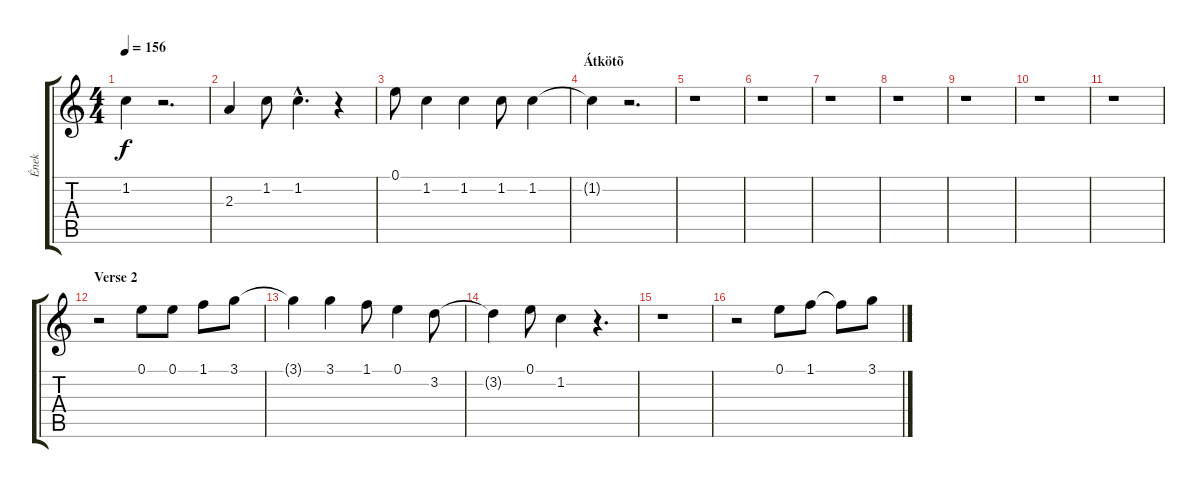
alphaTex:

\track ("Ének" "Ének") {instrument acousticguitarnylon}
\staff {score tabs}
\tuning (E4 B3 G3 D3 A2 E2) {hide}
\ts (4 4)
\tempo 156
\clef g2
\ks c
1.2{t}.4{dy f} r.2{d} |
2.3.4 1.2.8 1.2{hac}.4{d} r.4 |
0.1.8 1.2.4 1.2.4 1.2.8 1.2.4 |
\section ("" "Átkötõ")
1.2{t}.4 r.2{d} |
r.1 |
r.1 |
r.1 |
r.1 |
r.1 |
r.1 |
r.1 |
\section ("" "Verse 2")
r.2 0.1.8 0.1.8 1.1.8 3.1.8 |
3.1{t}.4 3.1.4 1.1.8 0.1.4 3.2.8 |
3.2{t}.4 0.1.8 1.2.4 r.4{d} |
r.1 |
r.2 0.1.8 1.1.8 1.1{t}.8 3.1.8
